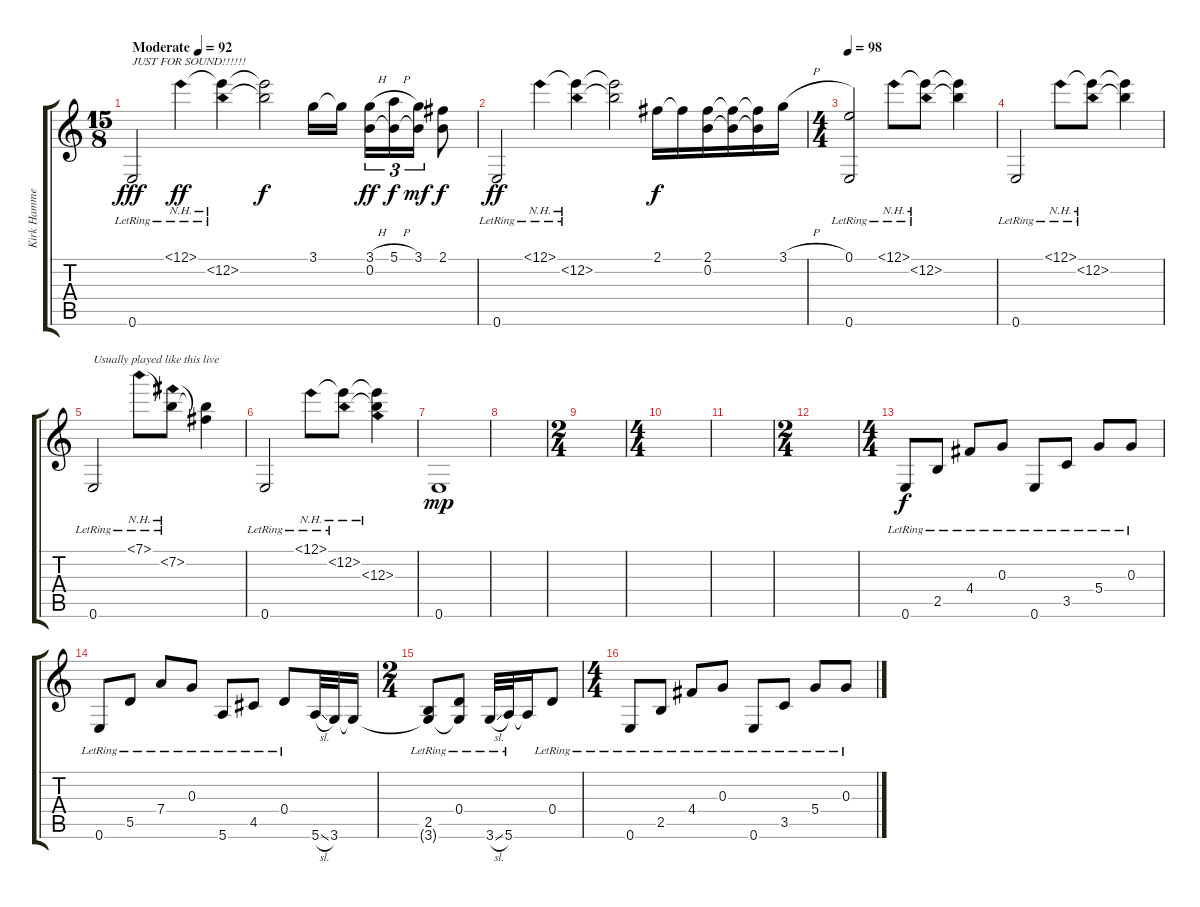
\track ("Kirk Hammet" "Kirk Hamme") {instrument electricguitarclean}
\staff {score tabs}
\tuning (E4 B3 G3 D3 A2 E2) {hide}
\ts (15 8)
\tempo (92 "Moderate")
\clef g2
\ks c
0.6{lr}.2{txt "JUST FOR SOUND!!!!!! " dy fff volume 8 instrument acousticguitarsteel} 12.1{nh lr}.4{dy ff} (12.1{t} 12.2{nh lr}).4 (12.1{t} 12.2{t}).2{dy f} 3.1.16 3.1{t}.16{beam splitsecondary} (3.1{h} 0.2).16{tu (3 2) dy ff} (5.1{h} 0.2{t}).16{tu (3 2) dy f} (3.1 0.2{t}).16{tu (3 2) dy mf} (2.1 0.2{t}).8{dy f} |
0.6{lr}.2{dy ff} 12.1{nh lr}.4 (12.1{t} 12.2{nh lr}).4 (12.1{t} 12.2{t}).2 2.1.16{dy f} 2.1{t}.16 (2.1 0.2).16 (2.1{t} 0.2{t}).16 (2.1{t} 0.2{t}).16 3.1{h}.16 |
\ts (4 4)
\tempo 98
(0.1 0.6{lr}).2 12.1{nh lr}.8 (12.1{t} 12.2{nh lr}).8 (12.1{t} 12.2{t}).4 |
0.6{lr}.2 12.1{nh lr}.8 (12.1{t} 12.2{nh lr}).8 (12.1{t} 12.2{t}).4 |
0.6{lr}.2{txt "Usually played like this live"} 7.1{nh lr}.8 (7.1{t} 7.2{nh lr}).8 (7.1{t} 7.2{t}).4 |
0.6{lr}.2 12.1{nh lr}.8 (12.1{t} 12.2{nh lr}).8 (12.1{t} 12.2{t} 12.3{nh}).4 |
0.6.1{dy mp} |
|
\ts (2 4)
|
\ts (4 4)
|
|
\ts (2 4)
|
\ts (4 4)
0.6{lr}.8{dy f volume 11 instrument electricguitarclean} 2.5{lr}.8 4.4{lr}.8 0.3{lr}.8 0.6{lr}.8 3.5{lr}.8 5.4{lr}.8 0.3{lr}.8 |
0.6{lr}.8 5.5{lr}.8 7.4{lr}.8 0.3{lr}.8 5.6{lr}.8 4.5{lr}.8 0.4{lr}.8 5.6{sl}.32 3.6.32 3.6{t}.16 |
\ts (2 4)
(2.5{lr} 3.6{t}).8 (0.4{lr} 3.6{t}).8 3.6{sl lr}.32 5.6{lr}.32 5.6{t}.16 0.4{lr}.8 |
\ts (4 4)
0.6{lr}.8 2.5{lr}.8 4.4{lr}.8 0.3{lr}.8 0.6{lr}.8 3.5{lr}.8 5.4{lr}.8 0.3{lr}.8
